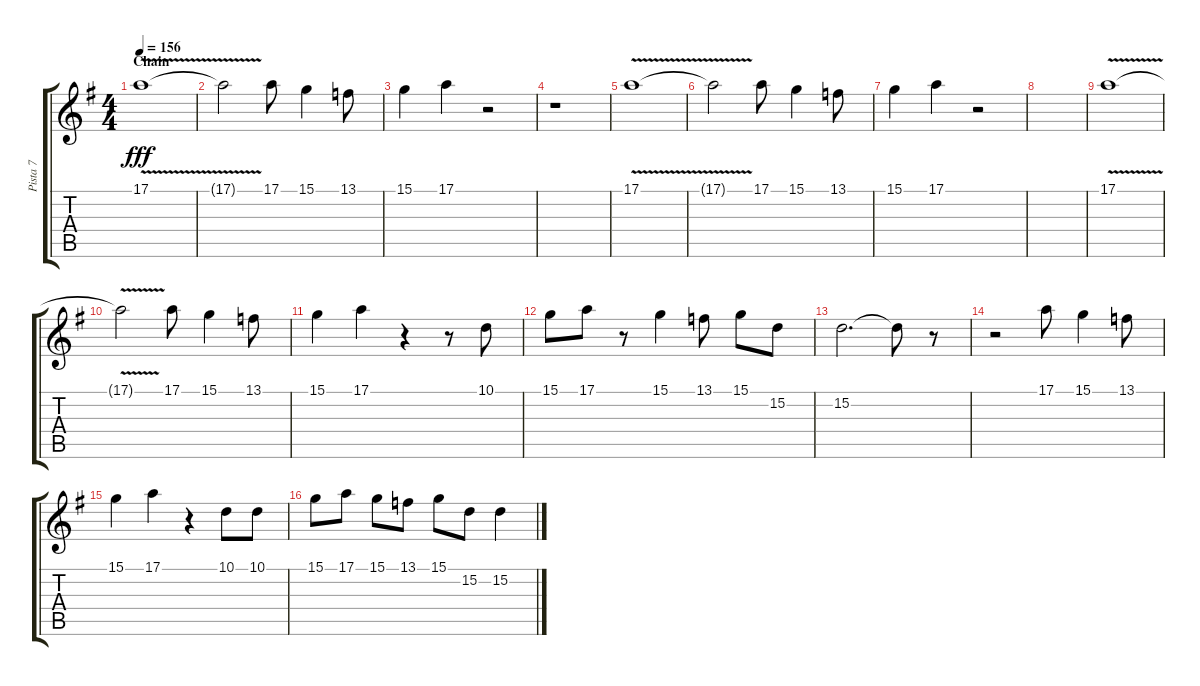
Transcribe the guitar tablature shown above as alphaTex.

\track ("Pista 7" "Pista 7") {instrument tangoaccordion}
\staff {score tabs}
\tuning (E4 B3 G3 D3 A2 E2) {hide}
\ts (4 4)
\section ("" "Chain")
\tempo 156
\clef g2
\ks eminor
17.1{v}.1{dy fff volume 16} |
17.1{t}.2 17.1.8 15.1.4 13.1.8 |
15.1.4 17.1.4 r.2 |
r.1 |
17.1{v}.1 |
17.1{t}.2 17.1.8 15.1.4 13.1.8 |
15.1.4 17.1.4 r.2 |
|
17.1{v}.1 |
17.1{t}.2 17.1.8 15.1.4 13.1.8 |
15.1.4 17.1.4 r.4 r.8 10.1.8 |
15.1.8 17.1.8 r.8 15.1.4 13.1.8 15.1.8 15.2.8 |
15.2.2{d} 15.2{t}.8 r.8 |
r.2 17.1.8 15.1.4 13.1.8 |
15.1.4 17.1.4 r.4 10.1.8 10.1.8 |
15.1.8 17.1.8 15.1.8 13.1.8 15.1.8 15.2.8 15.2.4
